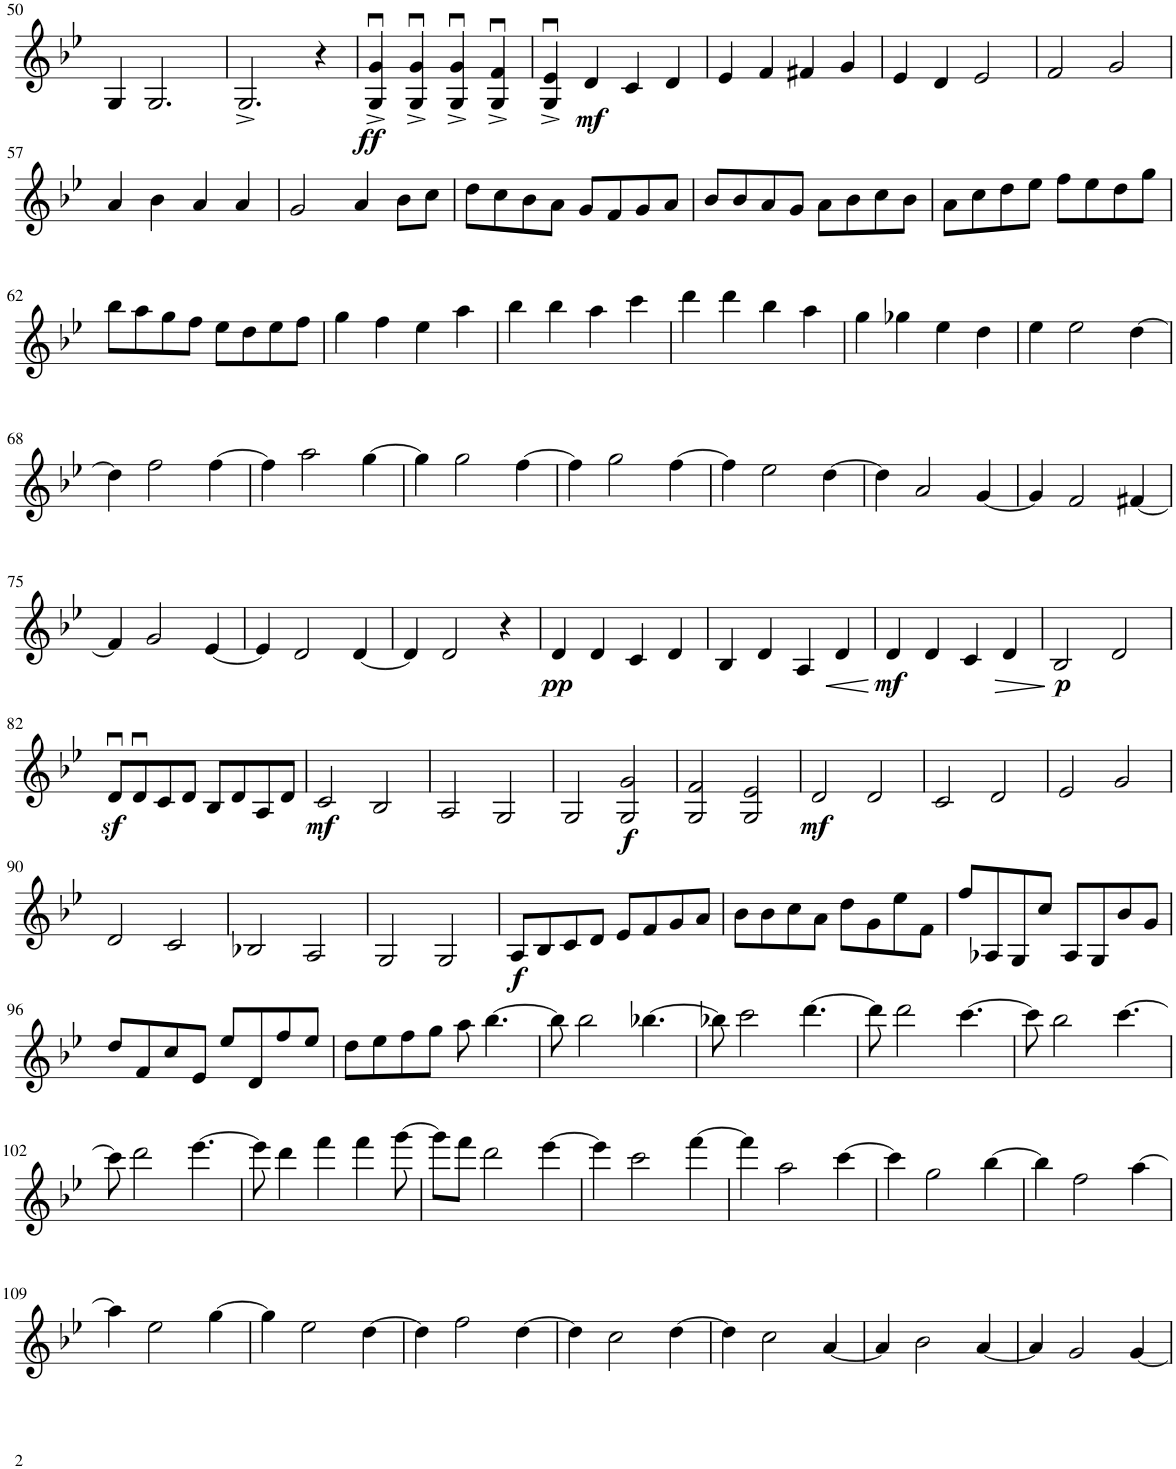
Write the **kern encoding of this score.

**kern	**dynam
*part1	*part1
*staff1	*staff1
*I"Violin	*
*I'Vln.	*
!!LO:PB:g=z
*clefG2	*
*k[b-e-]	*
*M4/4	*
=50	=50
4G/	.
2.G/	.
=51	=51
2.G^/	.
4r	.
=52	=52
!	!LO:DY:b
4G/u^ 4g/u^	ff
4G/u^ 4g/u^	.
4G/u^ 4g/u^	.
4G/u^ 4f/u^	.
=53	=53
4G/u^ 4e-/u^	.
!	!LO:DY:b
4d/	mf
4c/	.
4d/	.
=54	=54
4e-/	.
4f/	.
4f#X/	.
4g/	.
=55	=55
4e-/	.
4d/	.
2e-/	.
=56	=56
2f/	.
2g/	.
!!LO:LB:g=z
=57	=57
4a/	.
4b-\	.
4a/	.
4a/	.
=58	=58
2g/	.
4a/	.
8b-\L	.
8cc\J	.
=59	=59
8dd\L	.
8cc\	.
8b-\	.
8a\J	.
8g/L	.
8f/	.
8g/	.
8a/J	.
=60	=60
8b-/L	.
8b-/	.
8a/	.
8g/J	.
8a\L	.
8b-\	.
8cc\	.
8b-\J	.
=61	=61
8a\L	.
8cc\	.
8dd\	.
8ee-\J	.
8ff\L	.
8ee-\	.
8dd\	.
8gg\J	.
!!LO:LB:g=z
=62	=62
8bb-\L	.
8aa\	.
8gg\	.
8ff\J	.
8ee-\L	.
8dd\	.
8ee-\	.
8ff\J	.
=63	=63
4gg\	.
4ff\	.
4ee-\	.
4aa\	.
=64	=64
4bb-\	.
4bb-\	.
4aa\	.
4ccc\	.
=65	=65
4ddd\	.
4ddd\	.
4bb-\	.
4aa\	.
=66	=66
4gg\	.
4gg-X\	.
4ee-\	.
4dd\	.
=67	=67
4ee-\	.
2ee-\	.
[4dd\	.
!!LO:LB:g=z
=68	=68
4dd\]	.
2ff\	.
[4ff\	.
=69	=69
4ff\]	.
2aa\	.
[4gg\	.
=70	=70
4gg\]	.
2gg\	.
[4ff\	.
=71	=71
4ff\]	.
2gg\	.
[4ff\	.
=72	=72
4ff\]	.
2ee-\	.
[4dd\	.
=73	=73
4dd\]	.
2a/	.
[4g/	.
=74	=74
4g/]	.
2f/	.
[4f#X/	.
!!LO:LB:g=z
=75	=75
4f#/]	.
2g/	.
[4e-/	.
=76	=76
4e-/]	.
2d/	.
[4d/	.
=77	=77
4d/]	.
2d/	.
4r	.
=78	=78
!	!LO:DY:b
4d/	pp
4d/	.
4c/	.
4d/	.
=79	=79
4B-/	.
4d/	.
4A/	.
!	!LO:HP:b
4d/	<
.	[
=80	=80
!	!LO:DY:b
4d/	mf
4d/	.
4c/	.
!	!LO:HP:b
4d/	>
.	]
=81	=81
!	!LO:DY:b
2B-/	p
2d/	.
!!LO:LB:g=z
=82	=82
8dz<u/L	.
8du/	.
8c/	.
8d/J	.
8B-/L	.
8d/	.
8A/	.
8d/J	.
=83	=83
!	!LO:DY:b
2c/	mf
2B-/	.
=84	=84
2A/	.
2G/	.
=85	=85
2G/	.
!	!LO:DY:b
2G/ 2g/	f
=86	=86
2G/ 2f/	.
2G/ 2e-/	.
=87	=87
!	!LO:DY:b
2d/	mf
2d/	.
=88	=88
2c/	.
2d/	.
=89	=89
2e-/	.
2g/	.
!!LO:LB:g=z
=90	=90
2d/	.
2c/	.
=91	=91
2B-X/	.
2A/	.
=92	=92
2G/	.
2G/	.
=93	=93
!	!LO:DY:b
8A/L	f
8B-/	.
8c/	.
8d/J	.
8e-/L	.
8f/	.
8g/	.
8a/J	.
=94	=94
8b-\L	.
8b-\	.
8cc\	.
8a\J	.
8dd\L	.
8g\	.
8ee-\	.
8f\J	.
=95	=95
8ff/L	.
8A-X/	.
8G/	.
8cc/J	.
8A-/L	.
8G/	.
8b-/	.
8g/J	.
!!LO:LB:g=z
=96	=96
8dd/L	.
8f/	.
8cc/	.
8e-/J	.
8ee-/L	.
8d/	.
8ff/	.
8ee-/J	.
=97	=97
8dd\L	.
8ee-\	.
8ff\	.
8gg\J	.
8aa\	.
[4.bb-\	.
=98	=98
8bb-\]	.
2bb-\	.
[4.bb-X\	.
=99	=99
8bb-X\]	.
2ccc\	.
[4.ddd\	.
=100	=100
8ddd\]	.
2ddd\	.
[4.ccc\	.
=101	=101
8ccc\]	.
2bb-\	.
[4.ccc\	.
!!LO:LB:g=z
=102	=102
8ccc\]	.
2ddd\	.
[4.eee-\	.
=103	=103
8eee-\]	.
4ddd\	.
4fff\	.
4fff\	.
[8ggg\	.
=104	=104
8ggg\L]	.
8fff\J	.
2ddd\	.
[4eee-\	.
=105	=105
4eee-\]	.
2ccc\	.
[4fff\	.
=106	=106
4fff\]	.
2aa\	.
[4ccc\	.
=107	=107
4ccc\]	.
2gg\	.
[4bb-\	.
=108	=108
4bb-\]	.
2ff\	.
[4aa\	.
!!LO:LB:g=z
=109	=109
4aa\]	.
2ee-\	.
[4gg\	.
=110	=110
4gg\]	.
2ee-\	.
[4dd\	.
=111	=111
4dd\]	.
2ff\	.
[4dd\	.
=112	=112
4dd\]	.
2cc\	.
[4dd\	.
=113	=113
4dd\]	.
2cc\	.
[4a/	.
=114	=114
4a/]	.
2b-\	.
[4a/	.
=115	=115
4a/]	.
2g/	.
[4g/	.
=	=
*-	*-
